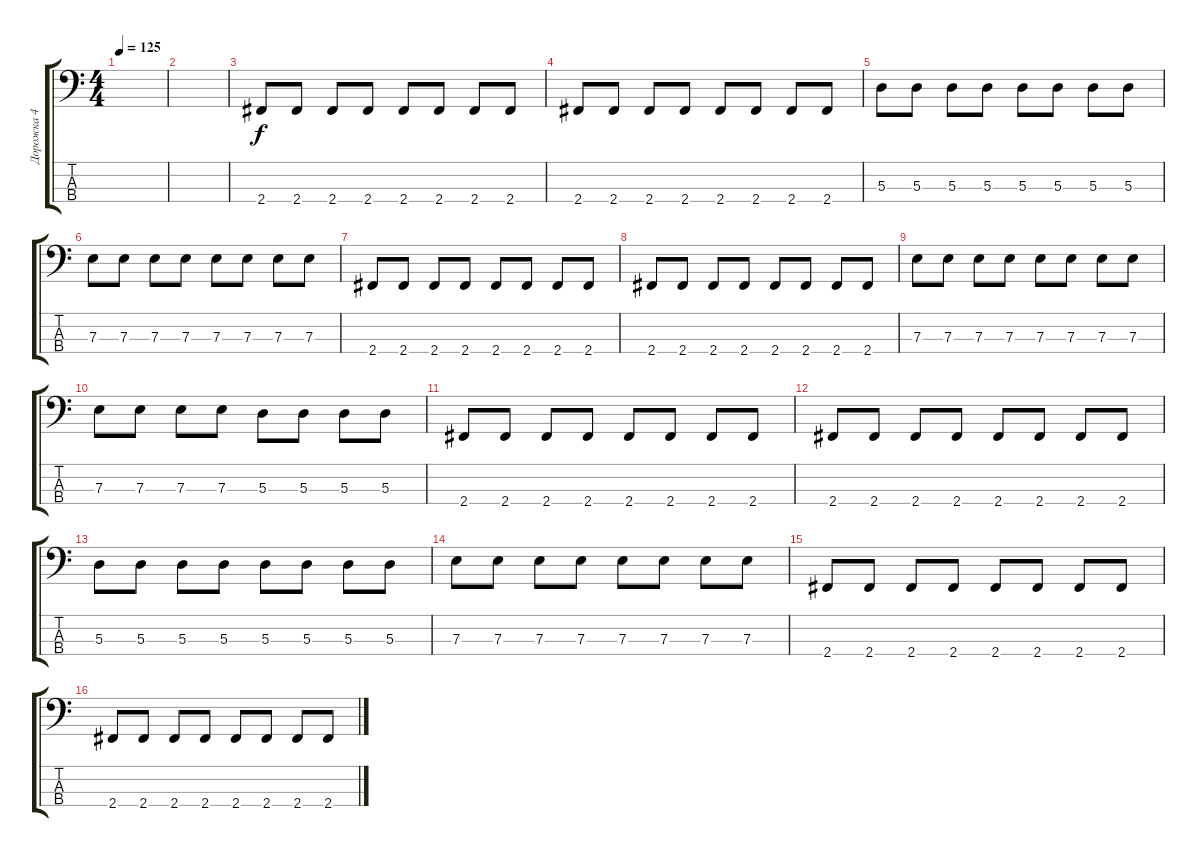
\track ("Дорожка 4" "Дорожка 4") {instrument electricbassfinger}
\staff {score tabs}
\tuning (G2 D2 A1 E1) {hide}
\ts (4 4)
\tempo 125
\clef f4
\ks c
|
|
2.4.8 2.4.8 2.4.8 2.4.8 2.4.8 2.4.8 2.4.8 2.4.8 |
2.4.8 2.4.8 2.4.8 2.4.8 2.4.8 2.4.8 2.4.8 2.4.8 |
5.3.8 5.3.8 5.3.8 5.3.8 5.3.8 5.3.8 5.3.8 5.3.8 |
7.3.8 7.3.8 7.3.8 7.3.8 7.3.8 7.3.8 7.3.8 7.3.8 |
2.4.8 2.4.8 2.4.8 2.4.8 2.4.8 2.4.8 2.4.8 2.4.8 |
2.4.8 2.4.8 2.4.8 2.4.8 2.4.8 2.4.8 2.4.8 2.4.8 |
7.3.8 7.3.8 7.3.8 7.3.8 7.3.8 7.3.8 7.3.8 7.3.8 |
7.3.8 7.3.8 7.3.8 7.3.8 5.3.8 5.3.8 5.3.8 5.3.8 |
2.4.8 2.4.8 2.4.8 2.4.8 2.4.8 2.4.8 2.4.8 2.4.8 |
2.4.8 2.4.8 2.4.8 2.4.8 2.4.8 2.4.8 2.4.8 2.4.8 |
5.3.8 5.3.8 5.3.8 5.3.8 5.3.8 5.3.8 5.3.8 5.3.8 |
7.3.8 7.3.8 7.3.8 7.3.8 7.3.8 7.3.8 7.3.8 7.3.8 |
2.4.8 2.4.8 2.4.8 2.4.8 2.4.8 2.4.8 2.4.8 2.4.8 |
2.4.8 2.4.8 2.4.8 2.4.8 2.4.8 2.4.8 2.4.8 2.4.8
